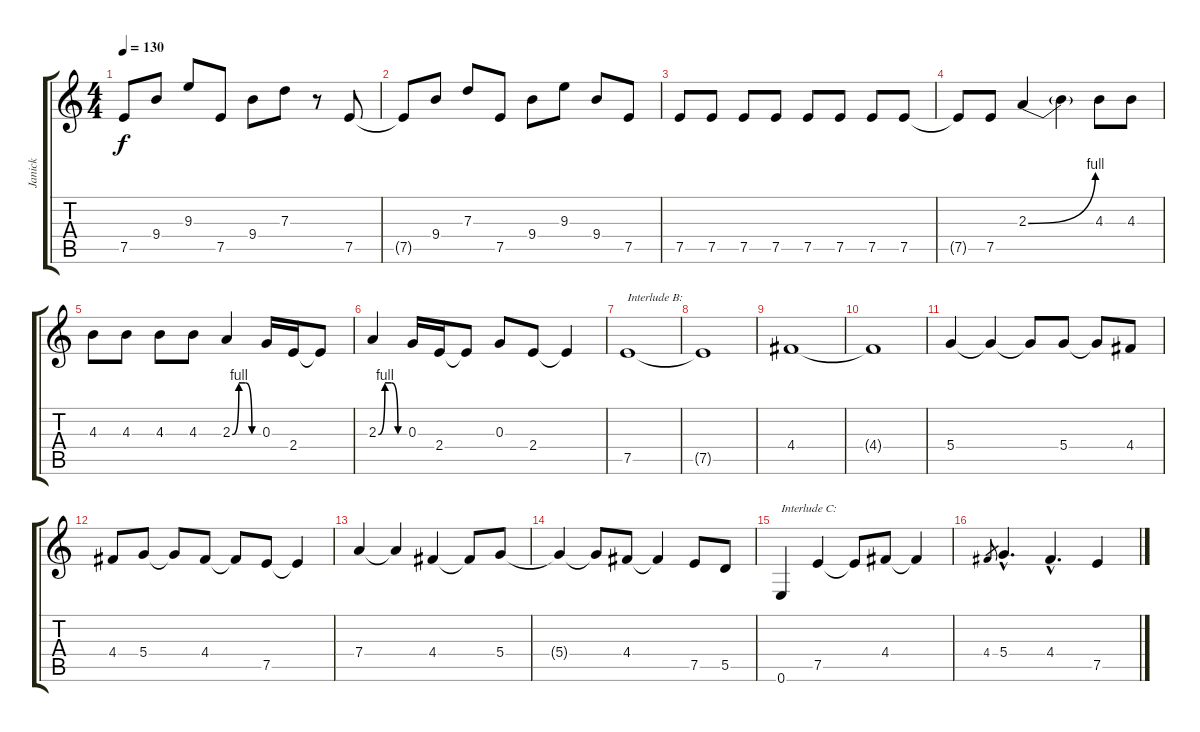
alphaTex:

\track ("Janick" "Janick") {instrument distortionguitar}
\staff {score tabs}
\tuning (E4 B3 G3 D3 A2 E2) {hide}
\ts (4 4)
\tempo 130
\clef g2
\ks c
7.5.8{dy f} 9.4.8 9.3.8 7.5.8 9.4.8 7.3.8 r.8 7.5.8 |
7.5{t}.8 9.4.8 7.3.8 7.5.8 9.4.8 9.3.8 9.4.8 7.5.8 |
7.5.8 7.5.8 7.5.8 7.5.8 7.5.8 7.5.8 7.5.8 7.5.8 |
7.5{t}.8 7.5.8 2.3{be (bend 0 0 60 4)}.4 2.3{t}.4 4.3.8 4.3.8 |
4.3.8 4.3.8 4.3.8 4.3.8 2.3{be (custom 0 0 15 4 30 4 45 0 60 0)}.4 0.3.16 2.4.16 2.4{t}.8 |
2.3{be (custom 0 0 15 4 30 4 45 0 60 0)}.4 0.3.16 2.4.16 2.4{t}.8 0.3.8 2.4.8 2.4{t}.4 |
7.5.1{txt "Interlude B:" volume 16 instrument distortionguitar} |
7.5{t}.1 |
4.4.1 |
4.4{t}.1 |
5.4.4 5.4{t}.4 5.4{t}.8 5.4.8 5.4{t}.8 4.4.8 |
4.4.8 5.4.8 5.4{t}.8 4.4.8 4.4{t}.8 7.5.8 7.5{t}.4 |
7.4.4 7.4{t}.4 4.4.4 4.4{t}.8 5.4.8 |
5.4{t}.4 5.4{t}.8 4.4.8 4.4{t}.4 7.5.8 5.5.8 |
0.6.4{txt "Interlude C:" volume 10} 7.5.4 7.5{t}.8 4.4.8 4.4{t}.4 |
4.4.8{gr} 5.4{hac}.4{d} 4.4{hac}.4{d} 7.5.4
